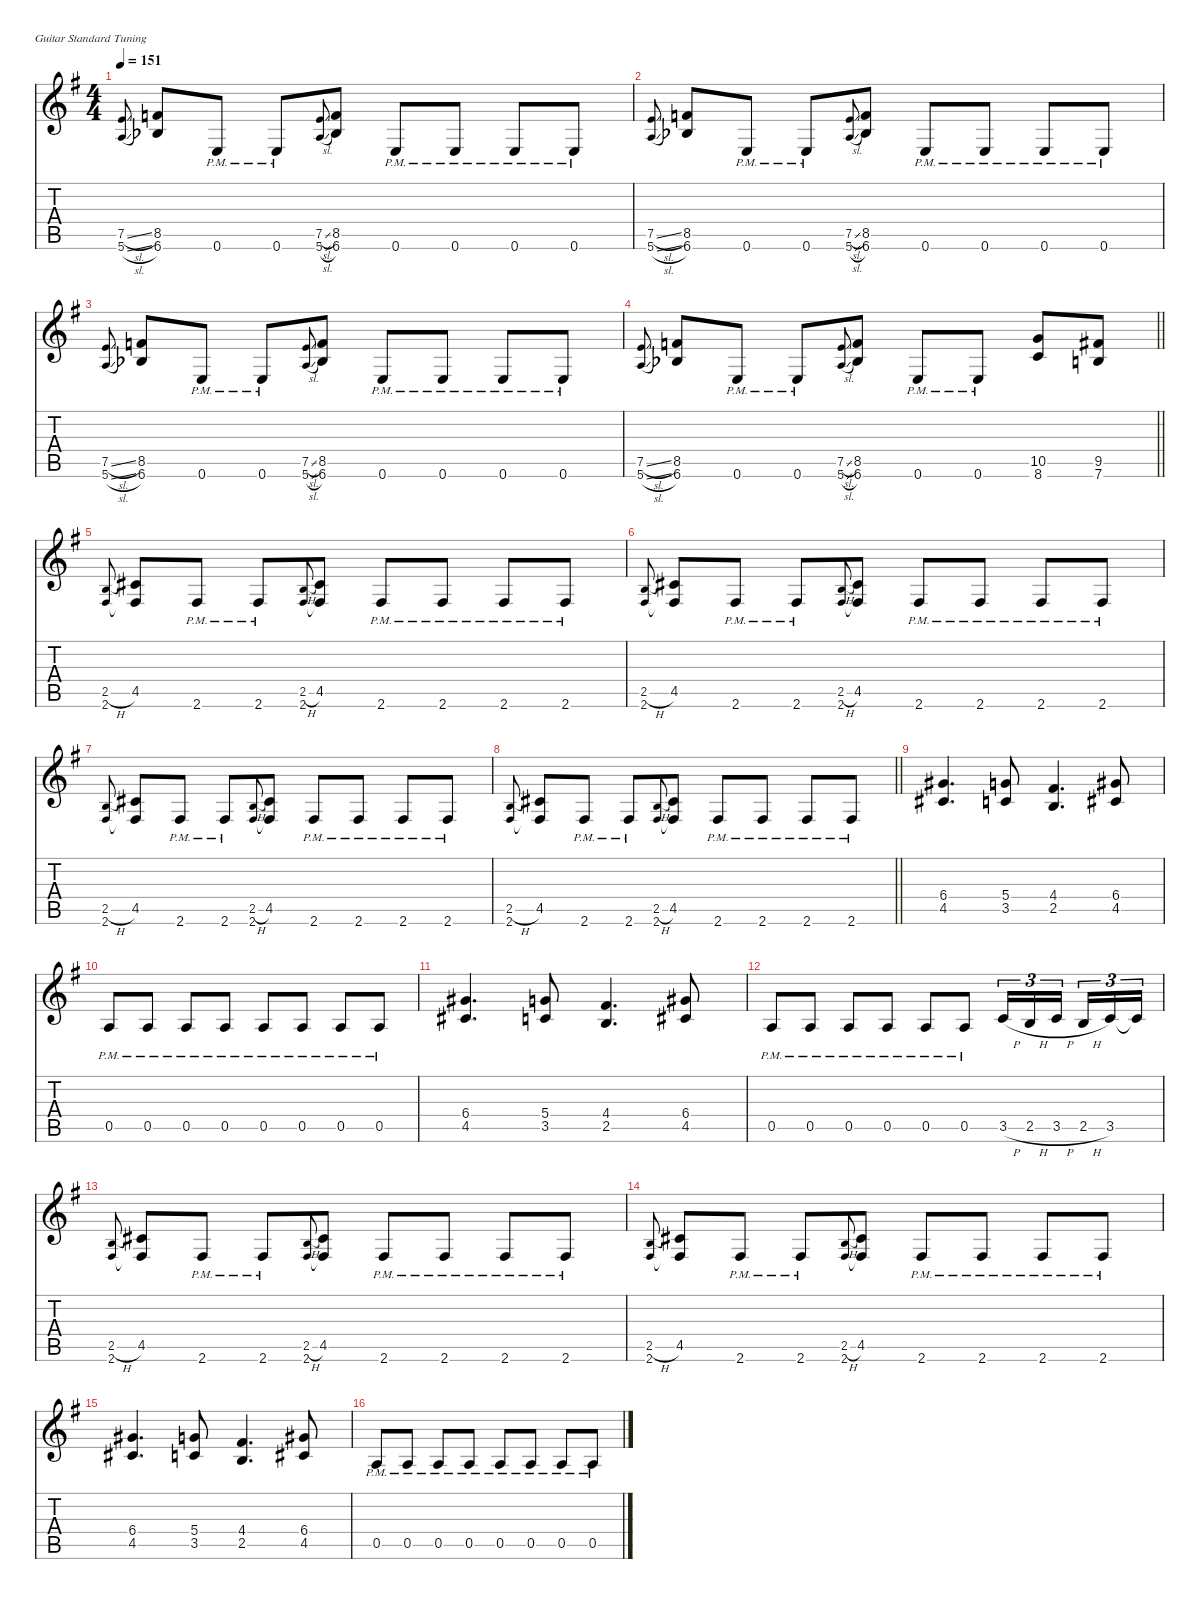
\defaultSystemsLayout 4
\hideDynamics
\bracketExtendMode nobrackets
\singleTrackTrackNamePolicy hidden
\multiTrackTrackNamePolicy hidden
\otherSystemsTrackNameOrientation horizontal
\track ("Guitar 1" "dist.guit.") {defaultSystemsLayout 4 mute instrument distortionguitar}
\staff {score tabs}
\tuning (E4 B3 G3 D3 A2 E2)
\ts (4 4)
\tempo 151
\clef g2
\ks eminor
(7.5{sl acc forcenatural} 5.6{sl acc forcenatural}).8{gr onbeat dy f beam Up} (8.5{acc forcenatural} 6.6{acc b}).8{beam Up} 0.6{pm acc forcenatural}.8{beam Up} 0.6{pm acc forcenatural}.8{beam Up} (7.5{sl acc forcenatural} 5.6{sl acc forcenatural}).8{gr onbeat beam Up} (8.5{acc forcenatural} 6.6{acc b}).8{beam Up} 0.6{pm acc forcenatural}.8{beam Up} 0.6{pm acc forcenatural}.8{beam Up} 0.6{pm acc forcenatural}.8{beam Up} 0.6{pm acc forcenatural}.8{beam Up} |
(7.5{sl acc forcenatural} 5.6{sl acc forcenatural}).8{gr onbeat beam Up} (8.5{acc forcenatural} 6.6{acc b}).8{beam Up} 0.6{pm acc forcenatural}.8{beam Up} 0.6{pm acc forcenatural}.8{beam Up} (7.5{sl acc forcenatural} 5.6{sl acc forcenatural}).8{gr onbeat beam Up} (8.5{acc forcenatural} 6.6{acc b}).8{beam Up} 0.6{pm acc forcenatural}.8{beam Up} 0.6{pm acc forcenatural}.8{beam Up} 0.6{pm acc forcenatural}.8{beam Up} 0.6{pm acc forcenatural}.8{beam Up} |
(7.5{sl acc forcenatural} 5.6{sl acc forcenatural}).8{gr onbeat beam Up} (8.5{acc forcenatural} 6.6{acc b}).8{beam Up} 0.6{pm acc forcenatural}.8{beam Up} 0.6{pm acc forcenatural}.8{beam Up} (7.5{sl acc forcenatural} 5.6{sl acc forcenatural}).8{gr onbeat beam Up} (8.5{acc forcenatural} 6.6{acc b}).8{beam Up} 0.6{pm acc forcenatural}.8{beam Up} 0.6{pm acc forcenatural}.8{beam Up} 0.6{pm acc forcenatural}.8{beam Up} 0.6{pm acc forcenatural}.8{beam Up} |
\barLineRight lightlight
(7.5{sl acc forcenatural} 5.6{sl acc forcenatural}).8{gr onbeat beam Up} (8.5{acc forcenatural} 6.6{acc b}).8{beam Up} 0.6{pm acc forcenatural}.8{beam Up} 0.6{pm acc forcenatural}.8{beam Up} (7.5{sl acc forcenatural} 5.6{sl acc forcenatural}).8{gr onbeat beam Up} (8.5{acc forcenatural} 6.6{acc b}).8{beam Up} 0.6{pm acc forcenatural}.8{beam Up} 0.6{pm acc forcenatural}.8{beam Up} (10.5{acc forcenatural} 8.6{acc forcenatural}).8{beam Up} (9.5{acc #} 7.6{acc forcenatural}).8{beam Up} |
(2.5{h acc forcenatural} 2.6{acc #}).8{gr onbeat beam Up} (4.5{acc #} 2.6{t acc #}).8{beam Up} 2.6{pm acc #}.8{beam Up} 2.6{pm acc #}.8{beam Up} (2.5{h acc forcenatural} 2.6{acc #}).8{gr onbeat beam Up} (4.5{acc #} 2.6{t acc #}).8{beam Up} 2.6{pm acc #}.8{beam Up} 2.6{pm acc #}.8{beam Up} 2.6{pm acc #}.8{beam Up} 2.6{pm acc #}.8{beam Up} |
(2.5{h acc forcenatural} 2.6{acc #}).8{gr onbeat beam Up} (4.5{acc #} 2.6{t acc #}).8{beam Up} 2.6{pm acc #}.8{beam Up} 2.6{pm acc #}.8{beam Up} (2.5{h acc forcenatural} 2.6{acc #}).8{gr onbeat beam Up} (4.5{acc #} 2.6{t acc #}).8{beam Up} 2.6{pm acc #}.8{beam Up} 2.6{pm acc #}.8{beam Up} 2.6{pm acc #}.8{beam Up} 2.6{pm acc #}.8{beam Up} |
(2.5{h acc forcenatural} 2.6{acc #}).8{gr onbeat beam Up} (4.5{acc #} 2.6{t acc #}).8{beam Up} 2.6{pm acc #}.8{beam Up} 2.6{pm acc #}.8{beam Up} (2.5{h acc forcenatural} 2.6{acc #}).8{gr onbeat beam Up} (4.5{acc #} 2.6{t acc #}).8{beam Up} 2.6{pm acc #}.8{beam Up} 2.6{pm acc #}.8{beam Up} 2.6{pm acc #}.8{beam Up} 2.6{pm acc #}.8{beam Up} |
\barLineRight lightlight
(2.5{h acc forcenatural} 2.6{acc #}).8{gr onbeat beam Up} (4.5{acc #} 2.6{t acc #}).8{beam Up} 2.6{pm acc #}.8{beam Up} 2.6{pm acc #}.8{beam Up} (2.5{h acc forcenatural} 2.6{acc #}).8{gr onbeat beam Up} (4.5{acc #} 2.6{t acc #}).8{beam Up} 2.6{pm acc #}.8{beam Up} 2.6{pm acc #}.8{beam Up} 2.6{pm acc #}.8{beam Up} 2.6{pm acc #}.8{beam Up} |
(6.4{acc #} 4.5{acc #}).4{d beam Up} (5.4{acc forcenatural} 3.5{acc forcenatural}).8{beam Up} (4.4{acc #} 2.5{acc forcenatural}).4{d beam Up} (6.4{acc #} 4.5{acc #}).8{beam Up} |
0.5{pm acc forcenatural}.8{beam Up} 0.5{pm acc forcenatural}.8{beam Up} 0.5{pm acc forcenatural}.8{beam Up} 0.5{pm acc forcenatural}.8{beam Up} 0.5{pm acc forcenatural}.8{beam Up} 0.5{pm acc forcenatural}.8{beam Up} 0.5{pm acc forcenatural}.8{beam Up} 0.5{pm acc forcenatural}.8{beam Up} |
(6.4{acc #} 4.5{acc #}).4{d beam Up} (5.4{acc forcenatural} 3.5{acc forcenatural}).8{beam Up} (4.4{acc #} 2.5{acc forcenatural}).4{d beam Up} (6.4{acc #} 4.5{acc #}).8{beam Up} |
0.5{pm acc forcenatural}.8{beam Up} 0.5{pm acc forcenatural}.8{beam Up} 0.5{pm acc forcenatural}.8{beam Up} 0.5{pm acc forcenatural}.8{beam Up} 0.5{pm acc forcenatural}.8{beam Up} 0.5{pm acc forcenatural}.8{beam Up} 3.5{h acc forcenatural}.16{tu (3 2) beam Up} 2.5{h acc forcenatural}.16{tu (3 2) beam Up} 3.5{h acc forcenatural}.16{tu (3 2) beam Up} 2.5{h acc forcenatural}.16{tu (3 2) beam Up} 3.5{acc forcenatural}.16{tu (3 2) beam Up} 3.5{t acc forcenatural}.16{tu (3 2) beam Up} |
(2.5{h acc forcenatural} 2.6{acc #}).8{gr onbeat beam Up} (4.5{acc #} 2.6{t acc #}).8{beam Up} 2.6{pm acc #}.8{beam Up} 2.6{pm acc #}.8{beam Up} (2.5{h acc forcenatural} 2.6{acc #}).8{gr onbeat beam Up} (4.5{acc #} 2.6{t acc #}).8{beam Up} 2.6{pm acc #}.8{beam Up} 2.6{pm acc #}.8{beam Up} 2.6{pm acc #}.8{beam Up} 2.6{pm acc #}.8{beam Up} |
(2.5{h acc forcenatural} 2.6{acc #}).8{gr onbeat beam Up} (4.5{acc #} 2.6{t acc #}).8{beam Up} 2.6{pm acc #}.8{beam Up} 2.6{pm acc #}.8{beam Up} (2.5{h acc forcenatural} 2.6{acc #}).8{gr onbeat beam Up} (4.5{acc #} 2.6{t acc #}).8{beam Up} 2.6{pm acc #}.8{beam Up} 2.6{pm acc #}.8{beam Up} 2.6{pm acc #}.8{beam Up} 2.6{pm acc #}.8{beam Up} |
(6.4{acc #} 4.5{acc #}).4{d beam Up} (5.4{acc forcenatural} 3.5{acc forcenatural}).8{beam Up} (4.4{acc #} 2.5{acc forcenatural}).4{d beam Up} (6.4{acc #} 4.5{acc #}).8{beam Up} |
0.5{pm acc forcenatural}.8{beam Up} 0.5{pm acc forcenatural}.8{beam Up} 0.5{pm acc forcenatural}.8{beam Up} 0.5{pm acc forcenatural}.8{beam Up} 0.5{pm acc forcenatural}.8{beam Up} 0.5{pm acc forcenatural}.8{beam Up} 0.5{pm acc forcenatural}.8{beam Up} 0.5{pm acc forcenatural}.8{beam Up}
